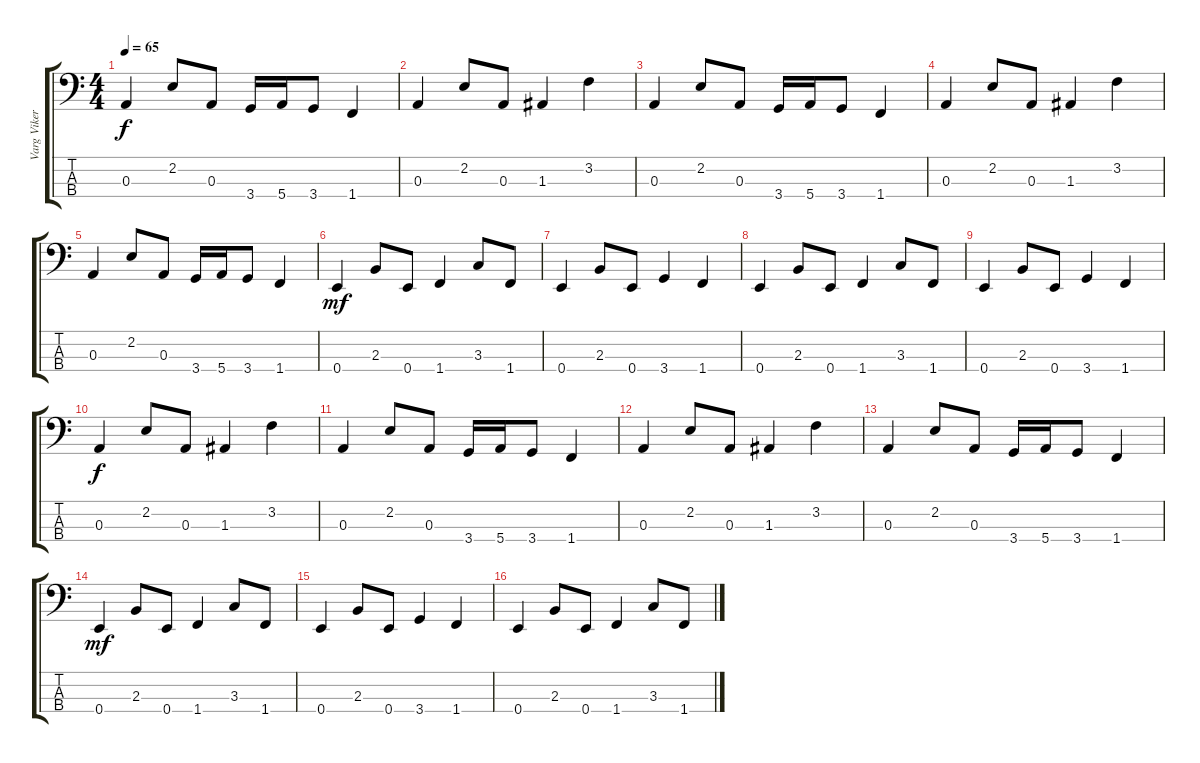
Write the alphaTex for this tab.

\track ("Varg Vikernes" "Varg Viker") {instrument electricbassfinger}
\staff {score tabs}
\tuning (G2 D2 A1 E1) {hide}
\ts (4 4)
\tempo 65
\clef f4
\ks c
0.3.4{dy f} 2.2.8 0.3.8 3.4.16 5.4.16 3.4.8 1.4.4 |
0.3.4 2.2.8 0.3.8 1.3.4 3.2.4 |
0.3.4 2.2.8 0.3.8 3.4.16 5.4.16 3.4.8 1.4.4 |
0.3.4 2.2.8 0.3.8 1.3.4 3.2.4 |
0.3.4 2.2.8 0.3.8 3.4.16 5.4.16 3.4.8 1.4.4 |
0.4.4{dy mf} 2.3.8 0.4.8 1.4.4 3.3.8 1.4.8 |
0.4.4 2.3.8 0.4.8 3.4.4 1.4.4 |
0.4.4 2.3.8 0.4.8 1.4.4 3.3.8 1.4.8 |
0.4.4 2.3.8 0.4.8 3.4.4 1.4.4 |
0.3.4{dy f} 2.2.8 0.3.8 1.3.4 3.2.4 |
0.3.4 2.2.8 0.3.8 3.4.16 5.4.16 3.4.8 1.4.4 |
0.3.4 2.2.8 0.3.8 1.3.4 3.2.4 |
0.3.4 2.2.8 0.3.8 3.4.16 5.4.16 3.4.8 1.4.4 |
0.4.4{dy mf} 2.3.8 0.4.8 1.4.4 3.3.8 1.4.8 |
0.4.4 2.3.8 0.4.8 3.4.4 1.4.4 |
0.4.4 2.3.8 0.4.8 1.4.4 3.3.8 1.4.8
